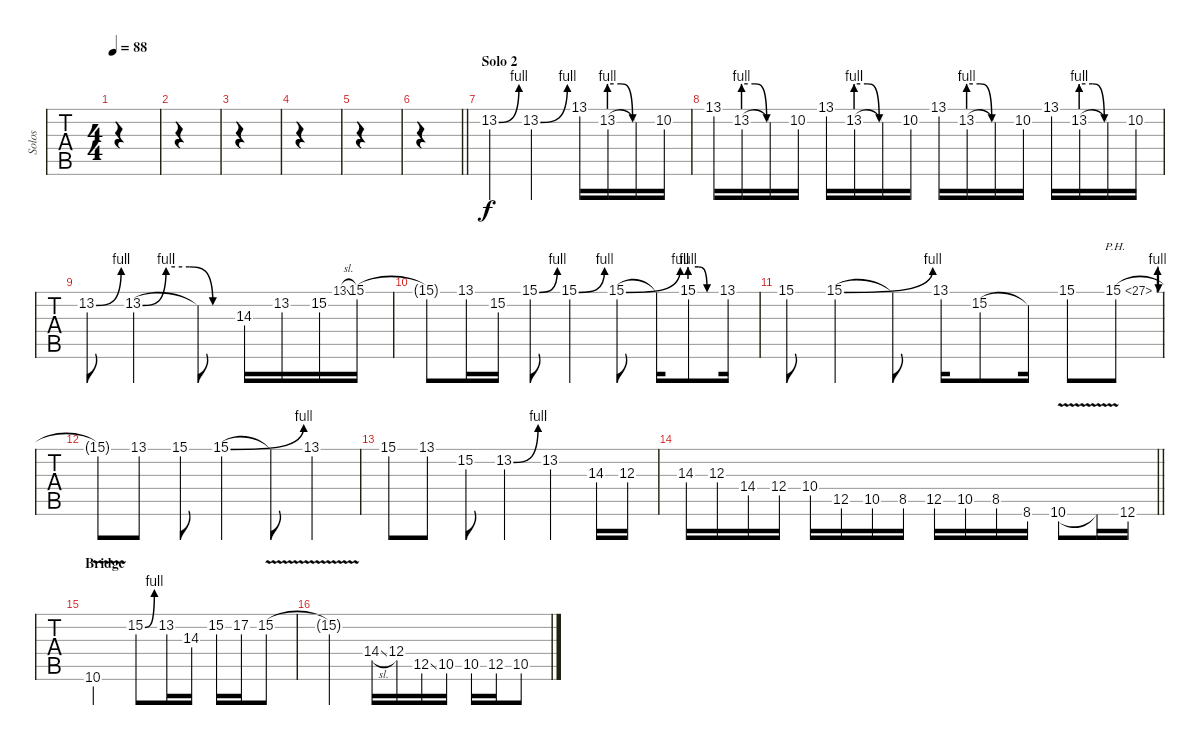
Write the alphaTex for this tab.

\track ("Solos" "Solos") {instrument overdrivenguitar}
\staff {tabs}
\tuning (E4 B3 G3 D3 A2 E2) {hide}
\ts (4 4)
\tempo 88
\clef g2
\ks c
|
|
|
|
|
\barLineRight lightlight
|
\section ("" "Solo 2")
13.2{be (bend 0 0 60 4)}.4{volume 13} 13.2{be (bend 0 0 60 4)}.2 13.1.16 13.2{be (custom 0 4 15 4 30 0 60 0)}.16 13.2{t}.16 10.2.16 |
13.1.16 13.2{be (custom 0 4 15 4 30 0 60 0)}.16 13.2{t}.16 10.2.16 13.1.16 13.2{be (custom 0 4 15 4 30 0 60 0)}.16 13.2{t}.16 10.2.16 13.1.16 13.2{be (custom 0 4 15 4 30 0 60 0)}.16 13.2{t}.16 10.2.16 13.1.16 13.2{be (custom 0 4 15 4 30 0 60 0)}.16 13.2{t}.16 10.2.16 |
13.2{be (bend 0 0 60 4)}.8 13.2{be (custom 0 0 15 4 30 4 45 0 60 0)}.2 13.2{t}.8 14.3.16 13.2.16 15.2.16 13.1{sl}.8{gr} 15.1.16 |
15.1{t}.8 13.1.16 15.2.16 15.1{be (bend 0 0 60 4)}.8 15.1{be (bend 0 0 60 4)}.4 15.1{be (bend 0 0 60 4)}.8 15.1{t}.16 15.1{be (custom 0 4 20 4 40 0 60 0)}.8 13.1.16 |
15.1.8 15.1{be (bend 0 0 60 4)}.4 15.1{t}.8 13.1.16 15.2.8 15.2{t}.16 15.1.8 15.1{be (custom 0 0 15 4 30 4 45 0 60 0) ph 12}.8 |
15.1{t}.8 13.1.8 15.1.8 15.1{be (bend 0 0 60 4)}.4 15.1{t}.8 13.1.4 |
15.1{st}.8 13.1.8 15.2.8 13.2{be (bend 0 0 60 4)}.4 13.2.4 14.3.16 12.3.16 |
\barLineRight lightlight
14.3.16 12.3.16 14.4.16 12.4.16 10.4.16 12.5.16 10.5.16 8.5.16 12.5.16 10.5.16 8.5.16 8.6.16 10.6{v}.8 10.6{t}.16 12.6.16 |
\section ("" "Bridge")
10.6{v}.2 15.2{be (bend 0 0 60 4)}.8 13.2.16 14.3.16 15.2.16 17.2.16 15.2{v}.8 |
15.2{t}.2 14.4{sl}.16 12.4.16 12.5{ss}.16 10.5.16 10.5.16 12.5.16 10.5.8
